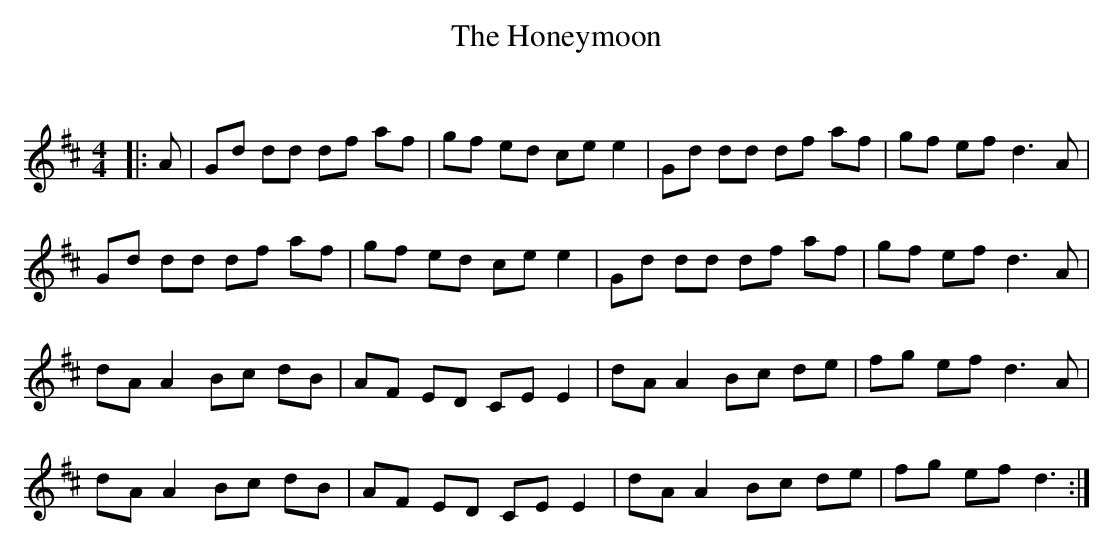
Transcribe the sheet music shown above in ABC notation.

X:1
T:The Honeymoon
C:
Q: 232
K:D
M:4/4
L:1/8
|:A|Gd dd df af|gf ed ce e2|Gd dd df af|gf ef d3A|
Gd dd df af|gf ed ce e2|Gd dd df af|gf ef d3A|
dA A2 Bc dB|AF ED CE E2|dA A2 Bc de|fg ef d3A|
dA A2 Bc dB|AF ED CE E2|dA A2 Bc de|fg ef d3:|
